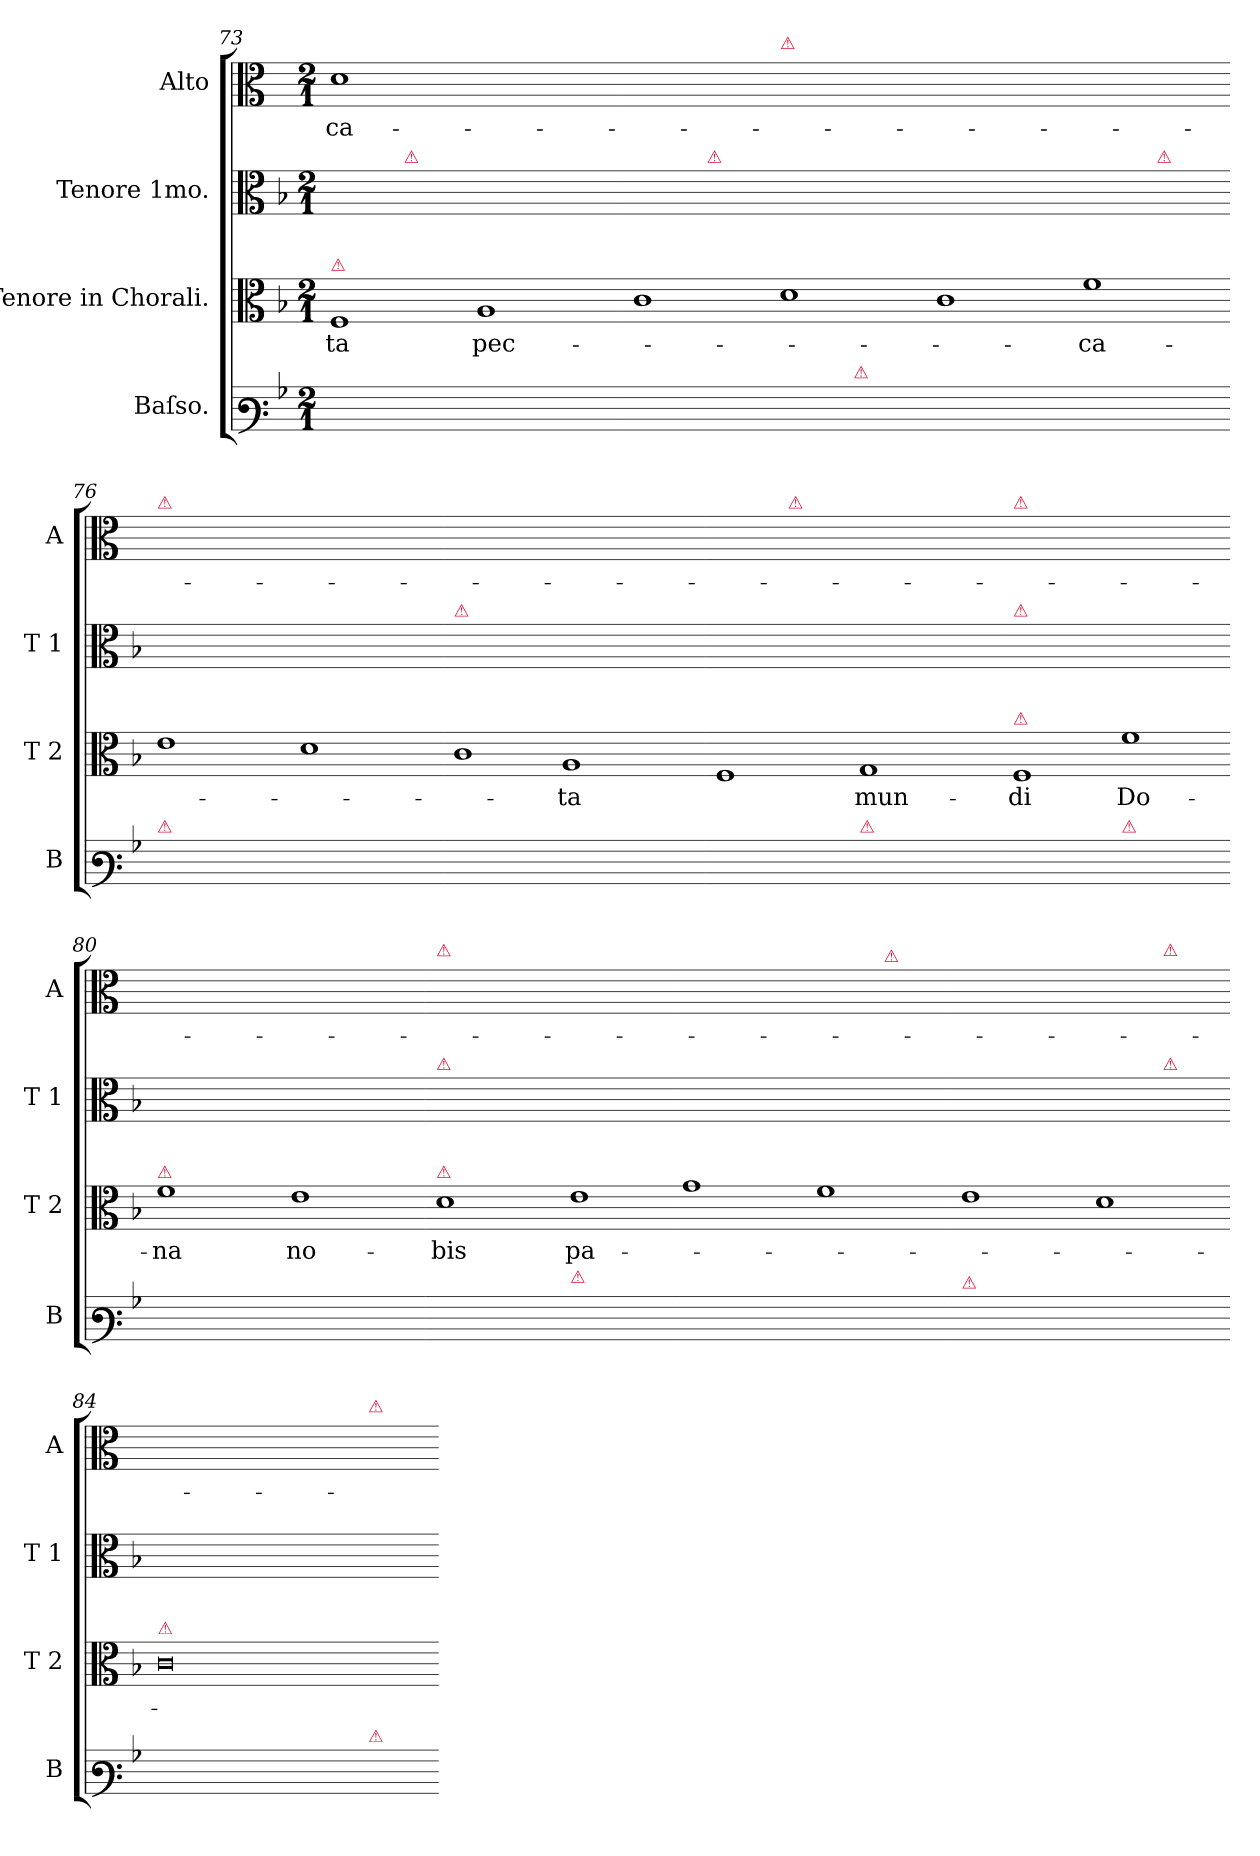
**kern	**text	**kern	**text	**kern	**text	**kern	**text
*part4	*part4	*part3	*part3	*part2	*part2	*part1	*part1
*staff4	*staff4	*staff3	*staff3	*staff2	*staff2	*staff1	*staff1
*I"Baſso.	*	*I"Tenore in Chorali.	*	*I"Tenore 1mo.	*	*I"Alto	*
*I'B	*	*I'T 2	*	*I'T 1	*	*I'A	*
*clefF3	*	*clefC3	*	*clefC3	*	*clefC3	*
*k[b-]	*	*k[b-]	*	*k[b-]	*	*k[]	*
*M2/1	*	*M2/1	*	*M2/1	*	*M2/1	*
=73	=73	=73	=73	=73	=73	=73	=73
!	!	!LO:TX:a:color=crimson:t=⚠	!	!	!	!	!
2D/yy	-ta	1F	-ta	2ryy	.	1d	-ca-
!	!	!	!	!LO:TX:a:color=crimson:t=⚠	!	!	!
2BB-/yy	mun-	.	.	2B-/yy	.	.	.
1Fyy	.	1A	pec-	2A/yy	.	2c\yy	.
.	.	.	.	2F/yy	.	2d\yy	.
=74-	=74-	=74-	=74-	=74-	=74-	=74-	=74-
2C,/yy	-di	1c	.	2G/yy	.	2e\yy	.
!	!	!	!	!LO:TX:a:color=crimson:t=⚠	!	!	!
1cyy	pec-	.	.	2A/yy	.	2f\yy	.
!	!	!	!	!	!	!LO:TX:a:color=crimson:t=⚠	!
.	.	1d	.	1Gyy	.	1gyy	.
!LO:TX:a:color=crimson:t=⚠	!	!	!	!	!	!	!
2Bn\yy	.	.	.	.	.	.	.
=75-	=75-	=75-	=75-	=75-	=75-	=75-	=75-
2c\yy	-ca-	1c	.	2A/yy	.	2e\yy	-ta
2C/yy	.	.	.	1Gyy	.	1cyy	mun-
1Dyy	.	1f	-ca-	.	.	.	.
!	!	!	!	!LO:TX:a:color=crimson:t=⚠	!	!	!
.	.	.	.	2F/yy	-ta	2Bn/yy	.
=76-	=76-	=76-	=76-	=76-	=76-	=76-	=76-
!	!	!	!	!	!	!LO:TX:a:color=crimson:t=⚠	!
!LO:TX:a:color=crimson:t=⚠	!	!	!	!	!	!	!
1Cyy	-ta	1e	.	2A/yy	mun-	1cyy	-di
.	.	.	.	1cyy	.	.	.
1Gyy	mun-	1d	.	.	.	1dyy	pec-
.	.	.	.	2Bn/yy	.	.	.
=77-	=77-	=77-	=77-	=77-	=77-	=77-	=77-
!	!	!	!	!LO:TX:a:color=crimson:t=⚠	!	!	!
1Cyy	.	1c	.	0cyy	-di.	1eyy	-ca-
1Fyy	.	1A	-ta	.	.	2f\yy	.
.	.	.	.	.	.	2F/yy	.
=78-	=78-	=78-	=78-	=78-	=78-	=78-	=78-
1Dyy	.	1F	.	2d\yy	mun-	2A/yy	-ta
!	!	!	!	!	!	!LO:TX:a:color=crimson:t=⚠	!
.	.	.	.	1fyy	.	2B/yy	.
!LO:TX:a:color=crimson:t=⚠	!	!	!	!	!	!	!
1Cyy	-di,	1G	mun-	.	.	1cyy	mun-
.	.	.	.	2e\yy	.	.	.
=79-	=79-	=79-	=79-	=79-	=79-	=79-	=79-
!	!	!	!	!	!	!LO:TX:a:color=crimson:t=⚠	!
!	!	!	!	!LO:TX:a:color=crimson:t=⚠	!	!	!
!	!	!LO:TX:a:color=crimson:t=⚠	!	!	!	!	!
1cyy	Do-	1F	-di	1f,yy	-di	1Ayy	-di
!LO:TX:a:color=crimson:t=⚠	!	!	!	!	!	!	!
1Fyy	-na	1f	Do-	1Ayy	Do-	1cyy	Do-
=80-	=80-	=80-	=80-	=80-	=80-	=80-	=80-
!	!	!LO:TX:a:color=crimson:t=⚠	!	!	!	!	!
1Dyy	no-	1f	-na	2A/yy	-na	1dyy	-na
.	.	.	.	2B-X/yy	.	.	.
2C/yy	-bis	1e	no-	1cyy	no-	1eyy	no-
[2c\yy	pa-	.	.	.	.	.	.
=81-	=81-	=81-	=81-	=81-	=81-	=81-	=81-
!	!	!	!	!	!	!LO:TX:a:color=crimson:t=⚠	!
!	!	!	!	!LO:TX:a:color=crimson:t=⚠	!	!	!
!	!	!LO:TX:a:color=crimson:t=⚠	!	!	!	!	!
2c\yy]	.	1d	-bis	1Gyy	-bis	1gyy	-bis
2B-X\yy	.	.	.	.	.	.	.
!LO:TX:a:color=crimson:t=⚠	!	!	!	!	!	!	!
1cyy	.	1e	pa-	1cyy	pa-	1eyy	pa-
=82-	=82-	=82-	=82-	=82-	=82-	=82-	=82-
1Cyy	.	1g	.	2G/yy	.	2e\yy	.
.	.	.	.	2E/yy	.	1cyy	.
1Dyy	.	1f	.	1Fyy	.	.	.
!	!	!	!	!	!	!LO:TX:a:color=crimson:t=⚠	!
.	.	.	.	.	.	2B/yy	.
=83-	=83-	=83-	=83-	=83-	=83-	=83-	=83-
!LO:TX:a:color=crimson:t=⚠	!	!	!	!	!	!	!
1Cyy	.	1e	.	2G/yy	.	2c,/yy	-cem
.	.	.	.	1cyy	.	1gyy	do-
1Gyy	.	1d	.	.	.	.	.
!	!	!	!	!	!	!LO:TX:a:color=crimson:t=⚠	!
!	!	!	!	!LO:TX:a:color=crimson:t=⚠	!	!	!
.	.	.	.	2B-/yy	.	2g\yy	-na
=84-	=84-	=84-	=84-	=84-	=84-	=84-	=84-
!	!	!LO:TX:a:color=crimson:t=⚠	!	!	!	!	!
2C/yy	.	0c	.	1cyy	.	2e\yy	no-
1Fyy	.	.	.	.	.	1ayy	.
.	.	.	.	2F/yy	.	.	.
!	!	!	!	!	!	!LO:TX:a:color=crimson:t=⚠	!
!LO:TX:a:color=crimson:t=⚠	!	!	!	!	!	!	!
2E/yy	.	.	.	2G/yy	.	2g\yy	.
=-	=-	=-	=-	=-	=-	=-	=-
*-	*-	*-	*-	*-	*-	*-	*-
